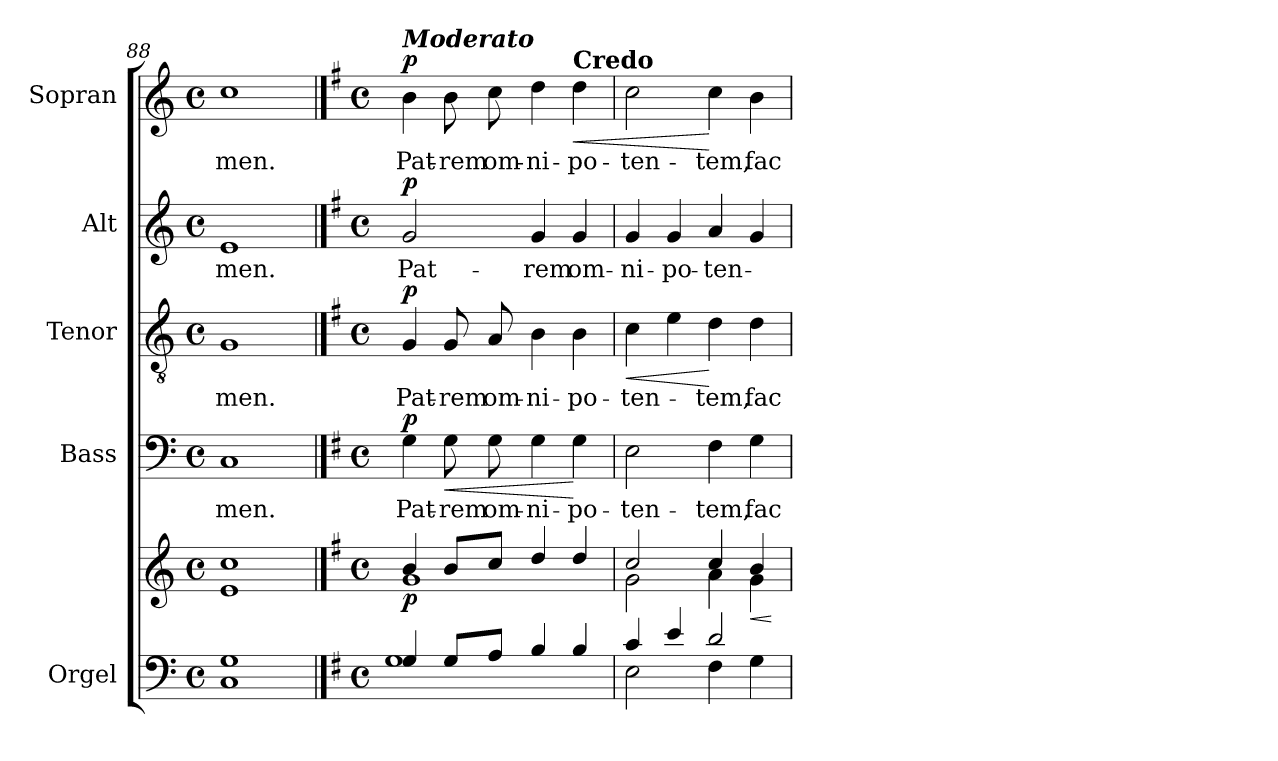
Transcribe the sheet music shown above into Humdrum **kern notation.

**kern	**kern	**dynam	**kern	**text	**dynam	**kern	**text	**dynam	**kern	**text	**dynam	**kern	**text	**dynam
*part5	*part5	*part5	*part4	*part4	*part4	*part3	*part3	*part3	*part2	*part2	*part2	*part1	*part1	*part1
*staff6	*staff5	*staff5/6	*staff4	*staff4	*staff4	*staff3	*staff3	*staff3	*staff2	*staff2	*staff2	*staff1	*staff1	*staff1
*I"Orgel	*	*	*I"Bass	*	*	*I"Tenor	*	*	*I"Alt	*	*	*I"Sopran	*	*
*I'Org.	*	*	*I'B.	*	*	*I'T.	*	*	*I'A.	*	*	*I'S.	*	*
*clefF4	*clefG2	*	*clefF4	*	*	*clefGv2	*	*	*clefG2	*	*	*clefG2	*	*
*k[]	*k[]	*	*k[]	*	*	*k[]	*	*	*k[]	*	*	*k[]	*	*
*C:	*C:	*	*C:	*	*	*C:	*	*	*C:	*	*	*C:	*	*
*M4/4	*M4/4	*	*M4/4	*	*	*M4/4	*	*	*M4/4	*	*	*M4/4	*	*
*met(c)	*met(c)	*	*met(c)	*	*	*met(c)	*	*	*met(c)	*	*	*met(c)	*	*
=88	=88	=88	=88	=88	=88	=88	=88	=88	=88	=88	=88	=88	=88	=88
*^	*^	*	*	*	*	*	*	*	*	*	*	*	*	*
!	!	!	!	!	!	!LO:LY:b	!	!	!LO:LY:b	!	!	!LO:LY:b	!	!	!LO:LY:b	!
1G	1C	1cc	1e	.	1C	-men.	.	1G	-men.	.	1e	-men.	.	1cc	-men.	.
!!LO:LB:g=z
==89	==89	==89	==89	==89	==89	==89	==89	==89	==89	==89	==89	==89	==89	==89	==89	==89
*k[f#]	*	*k[f#]	*	*	*k[f#]	*	*	*k[f#]	*	*	*k[f#]	*	*	*k[f#]	*	*
*G:	*	*G:	*	*	*G:	*	*	*G:	*	*	*G:	*	*	*G:	*	*
*M4/4	*	*M4/4	*	*	*M4/4	*	*	*M4/4	*	*	*M4/4	*	*	*M4/4	*	*
*met(c)	*	*met(c)	*	*	*met(c)	*	*	*met(c)	*	*	*met(c)	*	*	*met(c)	*	*
!	!	!	!	!	!	!	!	!	!	!	!	!	!	!LO:TX:a:Bi:t=Moderato	!	!
!	!	!	!	!LO:DY:b	!	!LO:LY:b	!LO:DY:a	!	!LO:LY:b	!LO:DY:a	!	!LO:LY:b	!LO:DY:a	!	!LO:LY:b	!LO:DY:a
4G/	1G	4b/	1g	p	4G\	Pat-	p	4G/	Pat-	p	2g/	Pat-	p	4b\	Pat-	p
!	!	!	!	!	!	!LO:LY:b	!LO:HP:b	!	!LO:LY:b	!	!	!	!	!	!LO:LY:b	!
8G/L	.	8b/L	.	.	8G\	-rem	<	8G/	-rem	.	.	.	.	8b\	-rem	.
!	!	!	!	!	!	!LO:LY:b	!	!	!LO:LY:b	!	!	!	!	!	!LO:LY:b	!
8A/J	.	8cc/J	.	.	8G\	om-	.	8A/	om-	.	.	.	.	8cc\	om-	.
!	!	!	!	!	!	!LO:LY:b	!	!	!LO:LY:b	!	!	!LO:LY:b	!	!	!LO:LY:b	!
4B/	.	4dd/	.	.	4G\	-ni-	.	4B\	-ni-	.	4g/	-rem	.	4dd\	-ni-	.
!	!	!	!	!	!	!	!	!	!	!	!	!	!	!LO:TX:a:B:t=Credo	!	!
!	!	!	!	!	!	!LO:LY:b	!	!	!LO:LY:b	!	!	!LO:LY:b	!	!	!LO:LY:b	!LO:HP:b
4B/	.	4dd/	.	.	4G\	-po-	[	4B\	-po-	.	4g/	om-	.	4dd\	-po-	<
=90	=90	=90	=90	=90	=90	=90	=90	=90	=90	=90	=90	=90	=90	=90	=90	=90
!	!	!	!	!	!	!LO:LY:b	!	!	!LO:LY:b	!LO:HP:b	!	!LO:LY:b	!	!	!LO:LY:b	!
4c/	2E\	2cc/	2g\	.	2E\	-ten-	.	4c\	-ten-	<	4g/	-ni-	.	2cc\	-ten-	.
!	!	!	!	!	!	!	!	!	!	!	!	!LO:LY:b	!	!	!	!
4e/	.	.	.	.	.	.	.	4e\	.	.	4g/	-po-	.	.	.	.
!	!	!	!	!	!	!LO:LY:b	!	!	!LO:LY:b	!	!	!LO:LY:b	!	!	!LO:LY:b	!
2d/	4F#\	4cc/	4a\	.	4F#\	-tem,	.	4d\	-tem,	[	4a/	-ten-	.	4cc\	-tem,	[
!	!	!	!	!LO:HP:b	!	!LO:LY:b	!	!	!LO:LY:b	!	!	!	!	!	!LO:LY:b	!
.	4G\	4b/	4g\	<	4G\	fac-	.	4d\	fac-	.	4g/	.	.	4b\	fac-	.
*v	*v	*	*	*	*	*	*	*	*	*	*	*	*	*	*	*
*	*v	*v	*	*	*	*	*	*	*	*	*	*	*	*	*
.	.	[	.	.	.	.	.	.	.	.	.	.	.	.
=	=	=	=	=	=	=	=	=	=	=	=	=	=	=
*-	*-	*-	*-	*-	*-	*-	*-	*-	*-	*-	*-	*-	*-	*-
